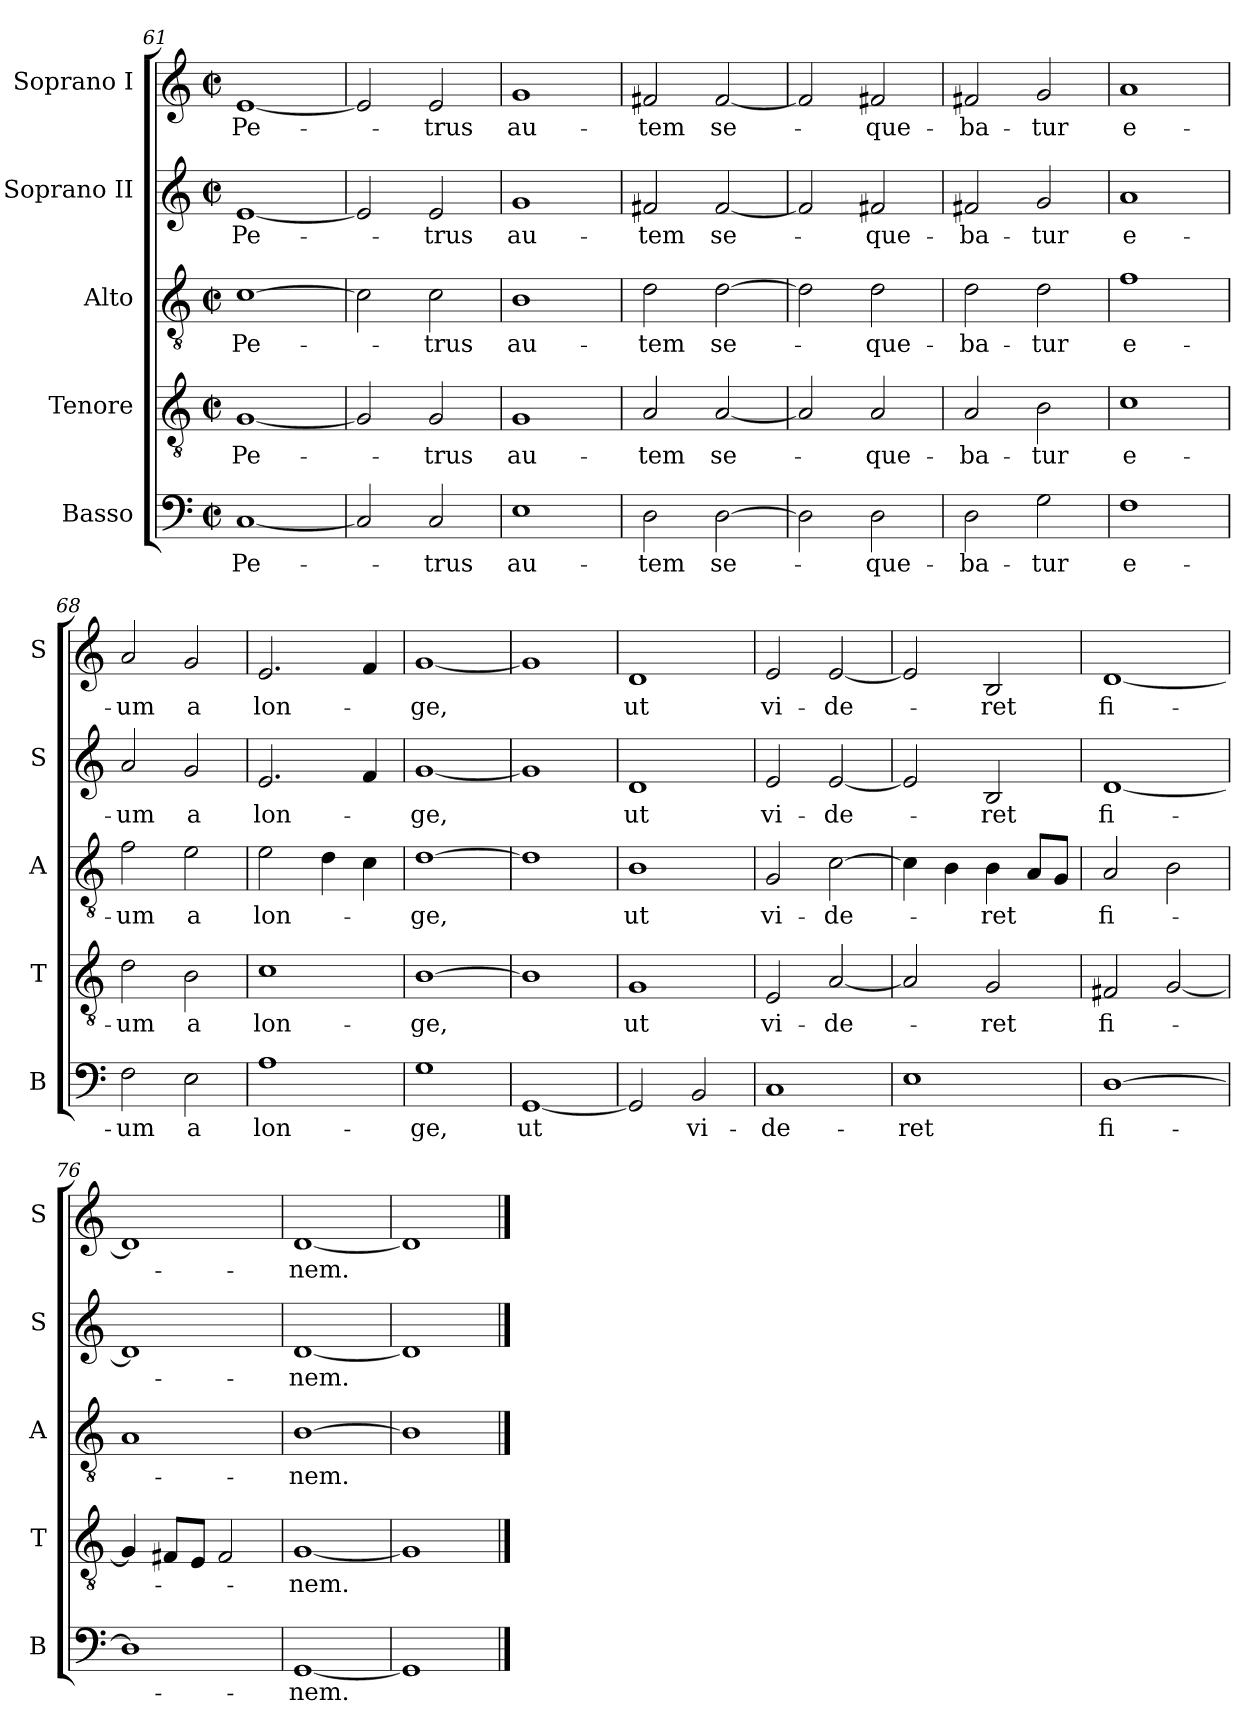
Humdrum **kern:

**kern	**text	**kern	**text	**kern	**text	**kern	**text	**kern	**text
*part5	*part5	*part4	*part4	*part3	*part3	*part2	*part2	*part1	*part1
*staff5	*staff5	*staff4	*staff4	*staff3	*staff3	*staff2	*staff2	*staff1	*staff1
*I"Basso	*	*I"Tenore	*	*I"Alto	*	*I"Soprano II	*	*I"Soprano I	*
*I'B	*	*I'T	*	*I'A	*	*I'S	*	*I'S	*
*clefF4	*	*clefGv2	*	*clefGv2	*	*clefG2	*	*clefG2	*
*k[]	*	*k[]	*	*k[]	*	*k[]	*	*k[]	*
*M2/2	*	*M2/2	*	*M2/2	*	*M2/2	*	*M2/2	*
*met(c|)	*	*met(c|)	*	*met(c|)	*	*met(c|)	*	*met(c|)	*
=61	=61	=61	=61	=61	=61	=61	=61	=61	=61
[1C	Pe-	[1G	Pe-	[1c	Pe-	[1e	Pe-	[1e	Pe-
=62	=62	=62	=62	=62	=62	=62	=62	=62	=62
2C/]	.	2G/]	.	2c\]	.	2e/]	.	2e/]	.
2C/	-trus	2G/	-trus	2c\	-trus	2e/	-trus	2e/	-trus
=63	=63	=63	=63	=63	=63	=63	=63	=63	=63
1E	au-	1G	au-	1B	au-	1g	au-	1g	au-
=64	=64	=64	=64	=64	=64	=64	=64	=64	=64
2D\	-tem	2A/	-tem	2d\	-tem	2f#X/	-tem	2f#X/	-tem
[2D\	se-	[2A/	se-	[2d\	se-	[2f#/	se-	[2f#/	se-
=65	=65	=65	=65	=65	=65	=65	=65	=65	=65
2D\]	.	2A/]	.	2d\]	.	2f#/]	.	2f#/]	.
2D\	-que-	2A/	-que-	2d\	-que-	2f#X/	-que-	2f#X/	-que-
=66	=66	=66	=66	=66	=66	=66	=66	=66	=66
2D\	-ba-	2A/	-ba-	2d\	-ba-	2f#X/	-ba-	2f#X/	-ba-
2G\	-tur	2B\	-tur	2d\	-tur	2g/	-tur	2g/	-tur
=67	=67	=67	=67	=67	=67	=67	=67	=67	=67
1F	e-	1c	e-	1f	e-	1a	e-	1a	e-
=68	=68	=68	=68	=68	=68	=68	=68	=68	=68
2F\	-um	2d\	-um	2f\	-um	2a/	-um	2a/	-um
2E\	a	2B\	a	2e\	a	2g/	a	2g/	a
=69	=69	=69	=69	=69	=69	=69	=69	=69	=69
1A	lon-	1c	lon-	2e\	lon-	2.e/	lon-	2.e/	lon-
.	.	.	.	4d\	.	.	.	.	.
.	.	.	.	4c\	.	4f/	.	4f/	.
=70	=70	=70	=70	=70	=70	=70	=70	=70	=70
1G	-ge,	[1B	-ge,	[1d	-ge,	[1g	-ge,	[1g	-ge,
=71	=71	=71	=71	=71	=71	=71	=71	=71	=71
[1GG	ut	1B]	.	1d]	.	1g]	.	1g]	.
=72	=72	=72	=72	=72	=72	=72	=72	=72	=72
2GG/]	.	1G	ut	1B	ut	1d	ut	1d	ut
2BB/	vi-	.	.	.	.	.	.	.	.
=73	=73	=73	=73	=73	=73	=73	=73	=73	=73
1C	-de-	2E/	vi-	2G/	vi-	2e/	vi-	2e/	vi-
.	.	[2A/	-de-	[2c\	-de-	[2e/	-de-	[2e/	-de-
=74	=74	=74	=74	=74	=74	=74	=74	=74	=74
1E	-ret	2A/]	.	4c\]	.	2e/]	.	2e/]	.
.	.	.	.	4B\	.	.	.	.	.
.	.	2G/	-ret	4B\	-ret	2B/	-ret	2B/	-ret
.	.	.	.	8A/L	.	.	.	.	.
.	.	.	.	8G/J	.	.	.	.	.
=75	=75	=75	=75	=75	=75	=75	=75	=75	=75
[1D	fi-	2F#X/	fi-	2A/	fi-	[1d	fi-	[1d	fi-
.	.	[2G/	.	2B\	.	.	.	.	.
=76	=76	=76	=76	=76	=76	=76	=76	=76	=76
1D]	.	4G/]	.	1A	.	1d]	.	1d]	.
.	.	8F#X/L	.	.	.	.	.	.	.
.	.	8E/J	.	.	.	.	.	.	.
.	.	2F#/	.	.	.	.	.	.	.
=77	=77	=77	=77	=77	=77	=77	=77	=77	=77
[1GG	-nem.	[1G	-nem.	[1B	-nem.	[1d	-nem.	[1d	-nem.
=78	=78	=78	=78	=78	=78	=78	=78	=78	=78
1GG]	.	1G]	.	1B]	.	1d]	.	1d]	.
==	==	==	==	==	==	==	==	==	==
*-	*-	*-	*-	*-	*-	*-	*-	*-	*-
